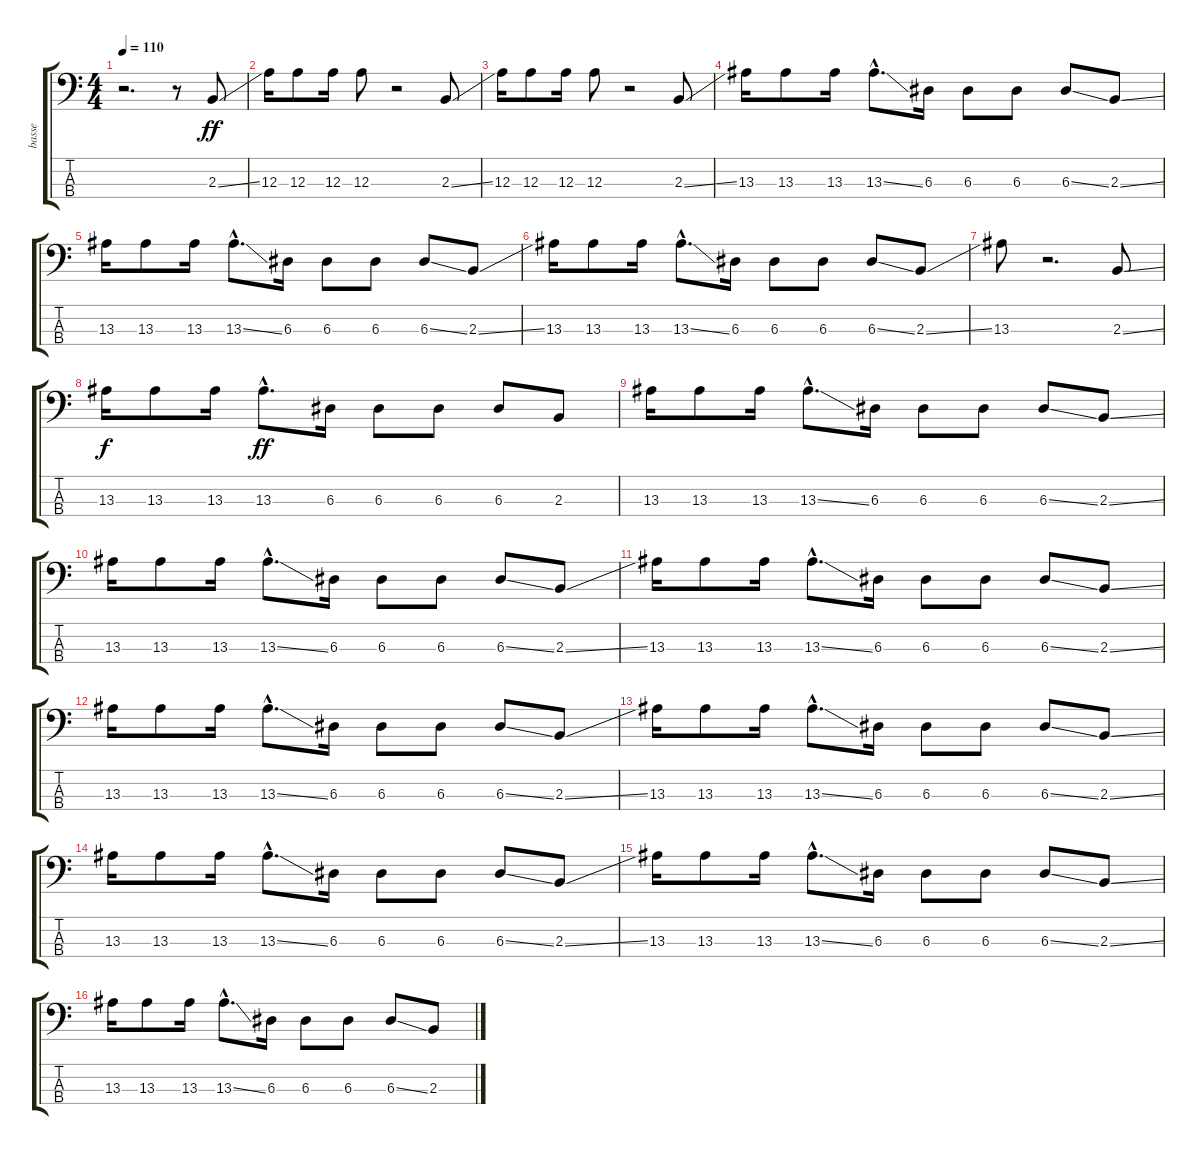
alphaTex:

\track ("basse" "basse") {instrument electricbasspick}
\staff {score tabs}
\tuning (G2 D2 A1 E1) {hide}
\ts (4 4)
\tempo 110
\clef f4
\ks c
r.2{d dy ff instrument electricbasspick} r.8 2.3{ss}.8 |
12.3.16 12.3.8 12.3.16 12.3.8 r.2 2.3{ss}.8 |
12.3.16 12.3.8 12.3.16 12.3.8 r.2 2.3{ss}.8 |
13.3.16 13.3.8 13.3.16 13.3{ss hac}.8{d} 6.3.16 6.3.8 6.3.8 6.3{ss}.8 2.3{ss}.8 |
13.3.16 13.3.8 13.3.16 13.3{ss hac}.8{d} 6.3.16 6.3.8 6.3.8 6.3{ss}.8 2.3{ss}.8 |
13.3.16 13.3.8 13.3.16 13.3{ss hac}.8{d} 6.3.16 6.3.8 6.3.8 6.3{ss}.8 2.3{ss}.8 |
13.3.8 r.2{d} 2.3{ss}.8 |
13.3.16{dy f} 13.3.8 13.3.16 13.3{hac}.8{d dy ff} 6.3.16 6.3.8 6.3.8 6.3.8 2.3.8 |
13.3.16 13.3.8 13.3.16 13.3{ss hac}.8{d} 6.3.16 6.3.8 6.3.8 6.3{ss}.8 2.3{ss}.8 |
13.3.16 13.3.8 13.3.16 13.3{ss hac}.8{d} 6.3.16 6.3.8 6.3.8 6.3{ss}.8 2.3{ss}.8 |
13.3.16 13.3.8 13.3.16 13.3{ss hac}.8{d} 6.3.16 6.3.8 6.3.8 6.3{ss}.8 2.3{ss}.8 |
13.3.16 13.3.8 13.3.16 13.3{ss hac}.8{d} 6.3.16 6.3.8 6.3.8 6.3{ss}.8 2.3{ss}.8 |
13.3.16 13.3.8 13.3.16 13.3{ss hac}.8{d} 6.3.16 6.3.8 6.3.8 6.3{ss}.8 2.3{ss}.8 |
13.3.16 13.3.8 13.3.16 13.3{ss hac}.8{d} 6.3.16 6.3.8 6.3.8 6.3{ss}.8 2.3{ss}.8 |
13.3.16 13.3.8 13.3.16 13.3{ss hac}.8{d} 6.3.16 6.3.8 6.3.8 6.3{ss}.8 2.3{ss}.8 |
13.3.16 13.3.8 13.3.16 13.3{ss hac}.8{d} 6.3.16 6.3.8 6.3.8 6.3{ss}.8 2.3{ss}.8
